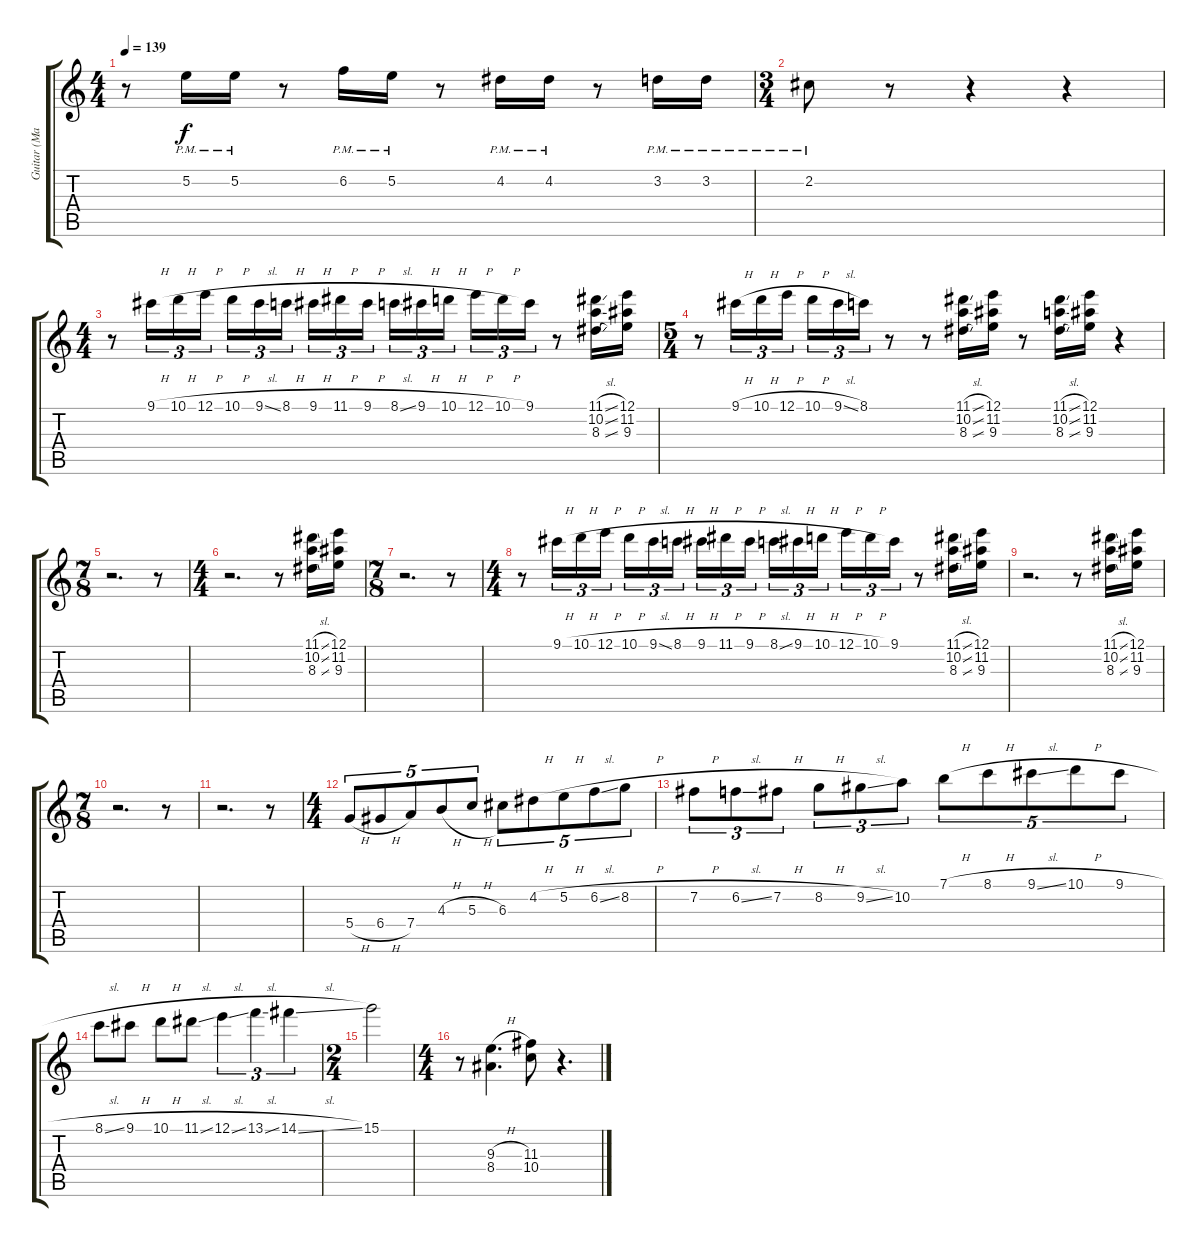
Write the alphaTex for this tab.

\track ("Guitar (Main)" "Guitar (Ma") {instrument electricguitarjazz}
\staff {score tabs}
\tuning (E4 B3 G3 D3 A2 E2) {hide}
\ts (4 4)
\tempo 139
\clef g2
\ks c
r.8{dy f} 5.2{pm}.16 5.2{pm}.16 r.8 6.2{pm}.16 5.2{pm}.16 r.8 4.2{pm}.16 4.2{pm}.16 r.8 3.2{pm}.16 3.2{pm}.16 |
\ts (3 4)
2.2{pm}.8 r.8 r.4 r.4 |
\ts (4 4)
r.8 9.1{h}.16{tu (3 2)} 10.1{h}.16{tu (3 2)} 12.1{h}.16{tu (3 2)} 10.1{h}.16{tu (3 2)} 9.1{sl}.16{tu (3 2)} 8.1{h}.16{tu (3 2) beam splitsecondary} 9.1{h}.16{tu (3 2)} 11.1{h}.16{tu (3 2)} 9.1{h}.16{tu (3 2)} 8.1{sl}.16{tu (3 2)} 9.1{h}.16{tu (3 2)} 10.1{h}.16{tu (3 2) beam splitsecondary} 12.1{h}.16{tu (3 2)} 10.1{h}.16{tu (3 2)} 9.1.16{tu (3 2)} r.8 (11.1{sl} 10.2{sl} 8.3{sl}).16 (12.1 11.2 9.3).16 |
\ts (5 4)
r.8 9.1{h}.16{tu (3 2)} 10.1{h}.16{tu (3 2)} 12.1{h}.16{tu (3 2)} 10.1{h}.16{tu (3 2)} 9.1{sl}.16{tu (3 2)} 8.1.16{tu (3 2)} r.8 r.8 (11.1{sl} 10.2{sl} 8.3{sl}).16 (12.1 11.2 9.3).16 r.8 (11.1{sl} 10.2{sl} 8.3{sl}).16 (12.1 11.2 9.3).16 r.4 |
\ts (7 8)
r.2{d} r.8 |
\ts (4 4)
r.2{d} r.8 (11.1{sl} 10.2{sl} 8.3{sl}).16 (12.1 11.2 9.3).16 |
\ts (7 8)
r.2{d} r.8 |
\ts (4 4)
r.8 9.1{h}.16{tu (3 2)} 10.1{h}.16{tu (3 2)} 12.1{h}.16{tu (3 2)} 10.1{h}.16{tu (3 2)} 9.1{sl}.16{tu (3 2)} 8.1{h}.16{tu (3 2) beam splitsecondary} 9.1{h}.16{tu (3 2)} 11.1{h}.16{tu (3 2)} 9.1{h}.16{tu (3 2)} 8.1{sl}.16{tu (3 2)} 9.1{h}.16{tu (3 2)} 10.1{h}.16{tu (3 2) beam splitsecondary} 12.1{h}.16{tu (3 2)} 10.1{h}.16{tu (3 2)} 9.1.16{tu (3 2)} r.8 (11.1{sl} 10.2{sl} 8.3{sl}).16 (12.1 11.2 9.3).16 |
r.2{d} r.8 (11.1{sl} 10.2{sl} 8.3{sl}).16 (12.1 11.2 9.3).16 |
\ts (7 8)
r.2{d} r.8 |
r.2{d} r.8 |
\ts (4 4)
5.4{h}.8{tu (5 4)} 6.4{h}.8{tu (5 4)} 7.4.8{tu (5 4)} 4.3{h}.8{tu (5 4)} 5.3{h}.8{tu (5 4)} 6.3.8{tu (5 4)} 4.2{h}.8{tu (5 4)} 5.2{h}.8{tu (5 4)} 6.2{sl}.8{tu (5 4)} 8.2{h}.8{tu (5 4)} |
7.2{h}.8{tu (3 2)} 6.2{sl}.8{tu (3 2)} 7.2{h}.8{tu (3 2)} 8.2{h}.8{tu (3 2)} 9.2{sl}.8{tu (3 2)} 10.2.8{tu (3 2)} 7.1{h}.8{tu (5 4)} 8.1{h}.8{tu (5 4)} 9.1{sl}.8{tu (5 4)} 10.1{h}.8{tu (5 4)} 9.1{h}.8{tu (5 4)} |
8.1{sl}.8 9.1{h}.8 10.1{h}.8 11.1{sl}.8 12.1{sl}.4{tu (3 2)} 13.1{sl}.4{tu (3 2)} 14.1{sl}.4{tu (3 2)} |
\ts (2 4)
15.1.2 |
\ts (4 4)
r.8 (9.3{h} 8.4).4{d} (11.3 10.4).8 r.4{d}
